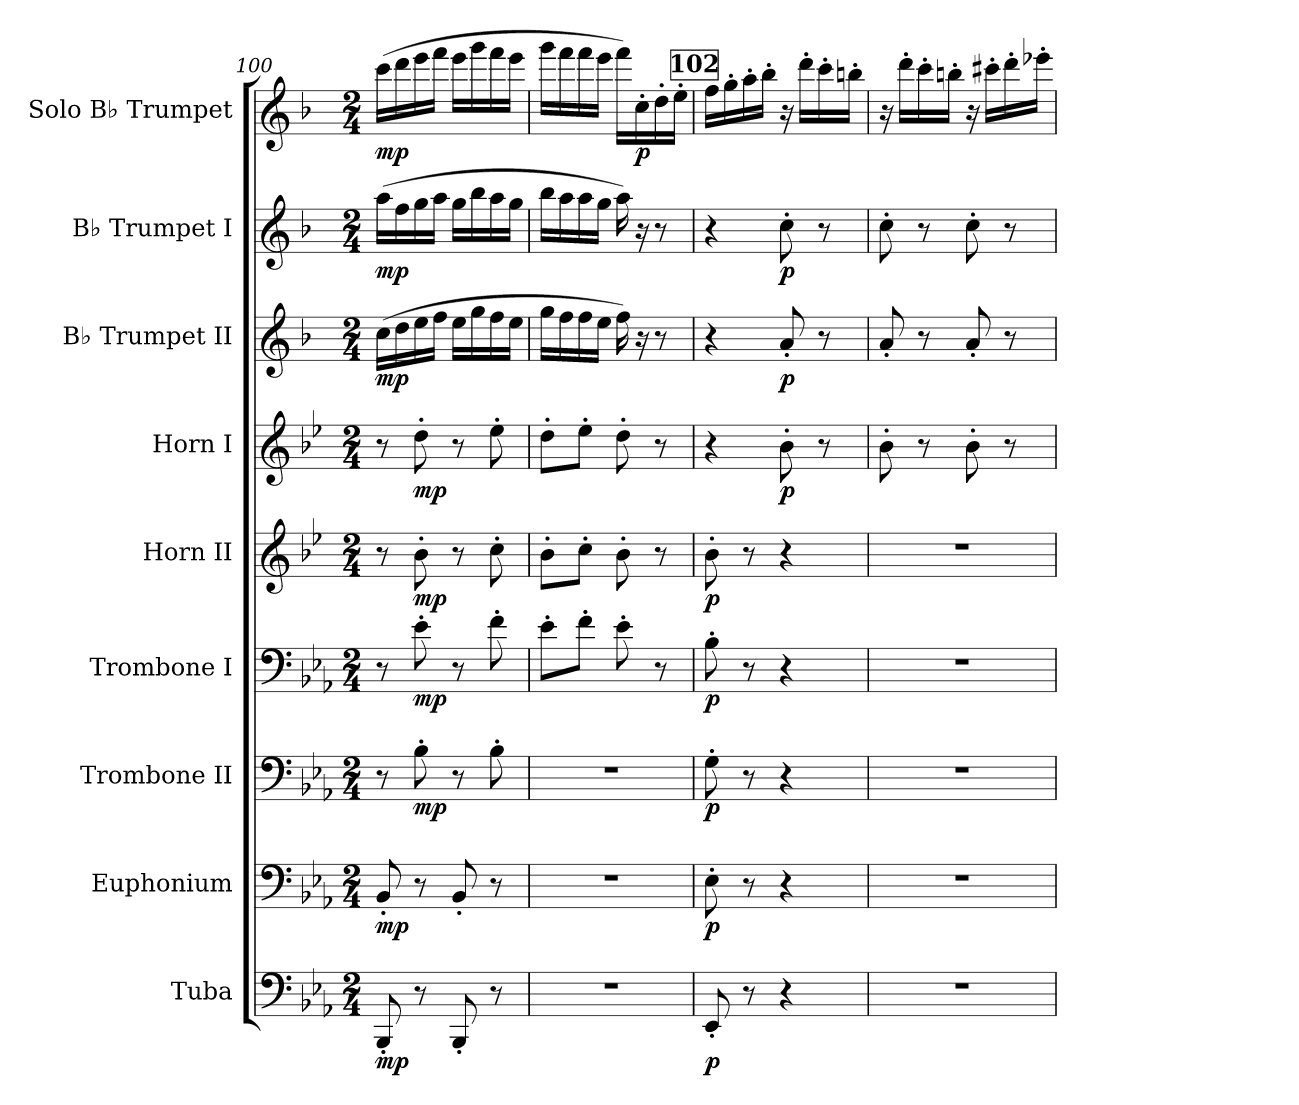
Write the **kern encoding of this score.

**kern	**dynam	**kern	**dynam	**kern	**dynam	**kern	**dynam	**kern	**dynam	**kern	**dynam	**kern	**dynam	**kern	**dynam	**kern	**dynam
*part9	*part9	*part8	*part8	*part7	*part7	*part6	*part6	*part5	*part5	*part4	*part4	*part3	*part3	*part2	*part2	*part1	*part1
*staff9	*staff9	*staff8	*staff8	*staff7	*staff7	*staff6	*staff6	*staff5	*staff5	*staff4	*staff4	*staff3	*staff3	*staff2	*staff2	*staff1	*staff1
*I"Tuba	*	*I"Euphonium	*	*I"Trombone II	*	*I"Trombone I	*	*I"Horn II	*	*I"Horn I	*	*I"B♭ Trumpet II	*	*I"B♭ Trumpet I	*	*I"Solo B♭ Trumpet	*
*I'Tba.	*	*I'Euph.	*	*I'Tbn. II	*	*I'Tbn. I	*	*I'Hn. II	*	*I'Hn. I	*	*I'Tpt. II	*	*I'Tpt. I	*	*I'Solo	*
*clefF4	*	*clefF4	*	*clefF4	*	*clefF4	*	*clefG2	*	*clefG2	*	*clefG2	*	*clefG2	*	*clefG2	*
*	*	*	*	*	*	*	*	*ITrd4c7	*	*ITrd4c7	*	*ITrd1c2	*	*ITrd1c2	*	*ITrd1c2	*
*k[b-e-a-]	*	*k[b-e-a-]	*	*k[b-e-a-]	*	*k[b-e-a-]	*	*k[b-e-a-]	*	*k[b-e-a-]	*	*k[b-e-a-]	*	*k[b-e-a-]	*	*k[b-e-a-]	*
*M2/4	*	*M2/4	*	*M2/4	*	*M2/4	*	*M2/4	*	*M2/4	*	*M2/4	*	*M2/4	*	*M2/4	*
=100	=100	=100	=100	=100	=100	=100	=100	=100	=100	=100	=100	=100	=100	=100	=100	=100	=100
!	!LO:DY:b	!	!LO:DY:b	!	!	!	!	!	!	!	!	!	!LO:DY:b	!	!LO:DY:b	!	!LO:DY:b
8BBB-'/	mp	8BB-'/	mp	8r	.	8r	.	8r	.	8r	.	(>16b-\LL	mp	(>16gg\LL	mp	(>16bb-\LL	mp
.	.	.	.	.	.	.	.	.	.	.	.	16cc\	.	16ee-\	.	16ccc\	.
!	!	!	!	!	!LO:DY:b	!	!LO:DY:b	!	!LO:DY:b	!	!LO:DY:b	!	!	!	!	!	!
8r	.	8r	.	8B-'\	mp	8e-'\	mp	8e-'\	mp	8g'\	mp	16dd\	.	16ff\	.	16ddd\	.
.	.	.	.	.	.	.	.	.	.	.	.	16ee-\JJ	.	16gg\JJ	.	16eee-\JJ	.
8BBB-'/	.	8BB-'/	.	8r	.	8r	.	8r	.	8r	.	16dd\LL	.	16ff\LL	.	16ddd\LL	.
.	.	.	.	.	.	.	.	.	.	.	.	16ff\	.	16aa-\	.	16fff\	.
8r	.	8r	.	8B-'\	.	8f'\	.	8f'\	.	8a-'\	.	16ee-\	.	16gg\	.	16eee-\	.
.	.	.	.	.	.	.	.	.	.	.	.	16dd\JJ	.	16ff\JJ	.	16ddd\JJ	.
=101	=101	=101	=101	=101	=101	=101	=101	=101	=101	=101	=101	=101	=101	=101	=101	=101	=101
2r	.	2r	.	2r	.	8e-'\L	.	8e-'\L	.	8g'\L	.	16ff\LL	.	16aa-\LL	.	16fff\LL	.
.	.	.	.	.	.	.	.	.	.	.	.	16ee-\	.	16gg\	.	16eee-\	.
.	.	.	.	.	.	8f'\J	.	8f'\J	.	8a-'\J	.	16ee-\	.	16gg\	.	16eee-\	.
.	.	.	.	.	.	.	.	.	.	.	.	16dd\JJ	.	16ff\JJ	.	16ddd\JJ	.
.	.	.	.	.	.	8e-'\	.	8e-'\	.	8g'\	.	16ee-\)	.	16gg\)	.	16eee-\LL)	.
!	!	!	!	!	!	!	!	!	!	!	!	!	!	!	!	!	!LO:DY:b
.	.	.	.	.	.	.	.	.	.	.	.	16r	.	16r	.	16b-'\	p
.	.	.	.	.	.	8r	.	8r	.	8r	.	8r	.	8r	.	16cc'\	.
.	.	.	.	.	.	.	.	.	.	.	.	.	.	.	.	16dd'\JJ	.
!!LO:PB:g=z
!!LO:REH:place=s1:a:B:fs=14:t=102
=102	=102	=102	=102	=102	=102	=102	=102	=102	=102	=102	=102	=102	=102	=102	=102	=102	=102
!	!LO:DY:b	!	!LO:DY:b	!	!LO:DY:b	!	!LO:DY:b	!	!LO:DY:b	!	!	!	!	!	!	!	!
8EE-'/	p	8E-'\	p	8G'\	p	8B-'\	p	8e-'\	p	4r	.	4r	.	4r	.	16ee-\LL	.
.	.	.	.	.	.	.	.	.	.	.	.	.	.	.	.	16ff'\	.
8r	.	8r	.	8r	.	8r	.	8r	.	.	.	.	.	.	.	16gg'\	.
.	.	.	.	.	.	.	.	.	.	.	.	.	.	.	.	16aa-'\JJ	.
!	!	!	!	!	!	!	!	!	!	!	!LO:DY:b	!	!LO:DY:b	!	!LO:DY:b	!	!
4r	.	4r	.	4r	.	4r	.	4r	.	8e-'\	p	8g'/	p	8b-'\	p	16r	.
.	.	.	.	.	.	.	.	.	.	.	.	.	.	.	.	16ccc'\LL	.
.	.	.	.	.	.	.	.	.	.	8r	.	8r	.	8r	.	16bb-'\	.
.	.	.	.	.	.	.	.	.	.	.	.	.	.	.	.	16aan'\JJ	.
=103	=103	=103	=103	=103	=103	=103	=103	=103	=103	=103	=103	=103	=103	=103	=103	=103	=103
2r	.	2r	.	2r	.	2r	.	2r	.	8e-'\	.	8g'/	.	8b-'\	.	16r	.
.	.	.	.	.	.	.	.	.	.	.	.	.	.	.	.	16ccc'\LL	.
.	.	.	.	.	.	.	.	.	.	8r	.	8r	.	8r	.	16bb-'\	.
.	.	.	.	.	.	.	.	.	.	.	.	.	.	.	.	16aan'\JJ	.
.	.	.	.	.	.	.	.	.	.	8e-'\	.	8g'/	.	8b-'\	.	16r	.
.	.	.	.	.	.	.	.	.	.	.	.	.	.	.	.	16bbn'\LL	.
.	.	.	.	.	.	.	.	.	.	8r	.	8r	.	8r	.	16ccc'\	.
.	.	.	.	.	.	.	.	.	.	.	.	.	.	.	.	16ddd-X'\JJ	.
=	=	=	=	=	=	=	=	=	=	=	=	=	=	=	=	=	=
*-	*-	*-	*-	*-	*-	*-	*-	*-	*-	*-	*-	*-	*-	*-	*-	*-	*-
